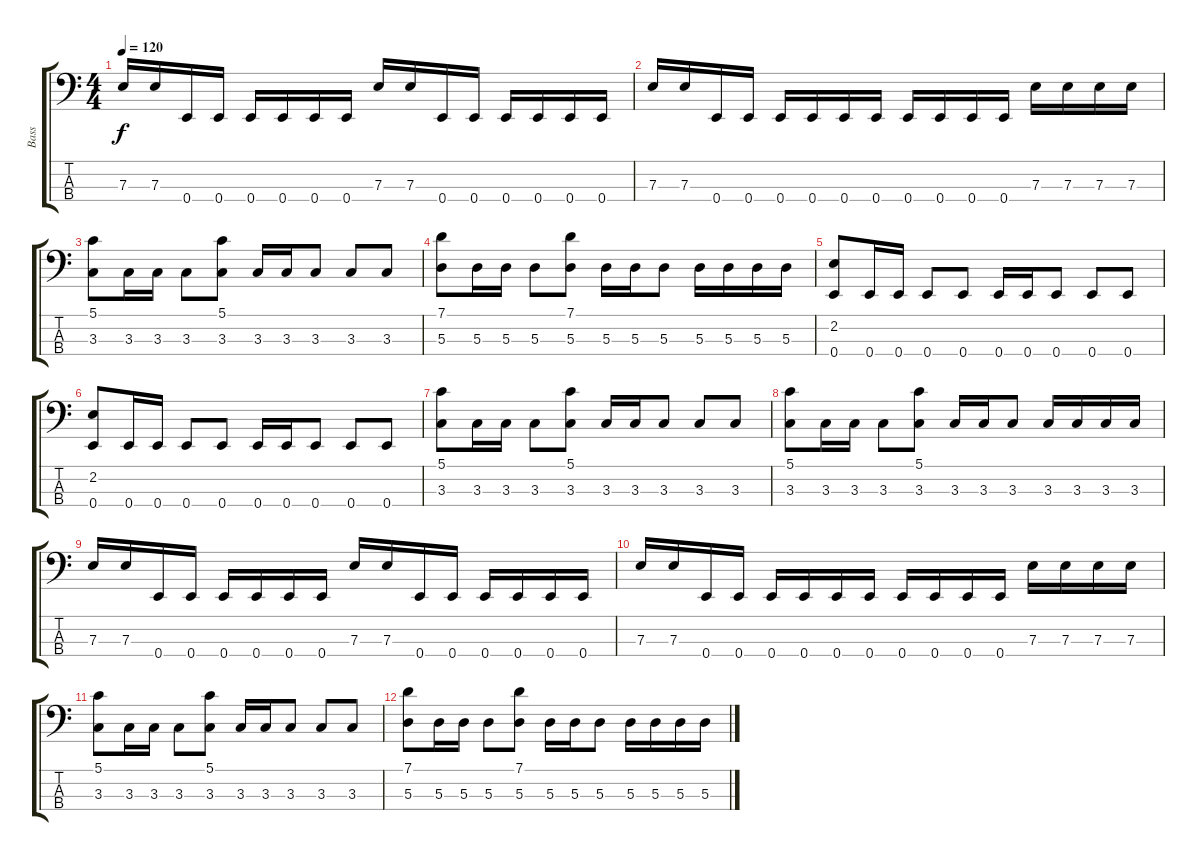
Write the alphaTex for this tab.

\track ("Bass" "Bass") {instrument slapbass2}
\staff {score tabs}
\tuning (G2 D2 A1 E1) {hide}
\ts (4 4)
\tempo 120
\clef f4
\ks c
7.3.16{dy f} 7.3.16 0.4.16 0.4.16 0.4.16 0.4.16 0.4.16 0.4.16 7.3.16 7.3.16 0.4.16 0.4.16 0.4.16 0.4.16 0.4.16 0.4.16 |
7.3.16 7.3.16 0.4.16 0.4.16 0.4.16 0.4.16 0.4.16 0.4.16 0.4.16 0.4.16 0.4.16 0.4.16 7.3.16 7.3.16 7.3.16 7.3.16 |
(5.1 3.3).8 3.3.16 3.3.16 3.3.8 (5.1 3.3).8 3.3.16 3.3.16 3.3.8 3.3.8 3.3.8 |
(7.1 5.3).8 5.3.16 5.3.16 5.3.8 (7.1 5.3).8 5.3.16 5.3.16 5.3.8 5.3.16 5.3.16 5.3.16 5.3.16 |
(2.2 0.4).8 0.4.16 0.4.16 0.4.8 0.4.8 0.4.16 0.4.16 0.4.8 0.4.8 0.4.8 |
(2.2 0.4).8 0.4.16 0.4.16 0.4.8 0.4.8 0.4.16 0.4.16 0.4.8 0.4.8 0.4.8 |
(5.1 3.3).8 3.3.16 3.3.16 3.3.8 (5.1 3.3).8 3.3.16 3.3.16 3.3.8 3.3.8 3.3.8 |
(5.1 3.3).8 3.3.16 3.3.16 3.3.8 (5.1 3.3).8 3.3.16 3.3.16 3.3.8 3.3.16 3.3.16 3.3.16 3.3.16 |
7.3.16 7.3.16 0.4.16 0.4.16 0.4.16 0.4.16 0.4.16 0.4.16 7.3.16 7.3.16 0.4.16 0.4.16 0.4.16 0.4.16 0.4.16 0.4.16 |
7.3.16 7.3.16 0.4.16 0.4.16 0.4.16 0.4.16 0.4.16 0.4.16 0.4.16 0.4.16 0.4.16 0.4.16 7.3.16 7.3.16 7.3.16 7.3.16 |
(5.1 3.3).8 3.3.16 3.3.16 3.3.8 (5.1 3.3).8 3.3.16 3.3.16 3.3.8 3.3.8 3.3.8 |
(7.1 5.3).8 5.3.16 5.3.16 5.3.8 (7.1 5.3).8 5.3.16 5.3.16 5.3.8 5.3.16 5.3.16 5.3.16 5.3.16
